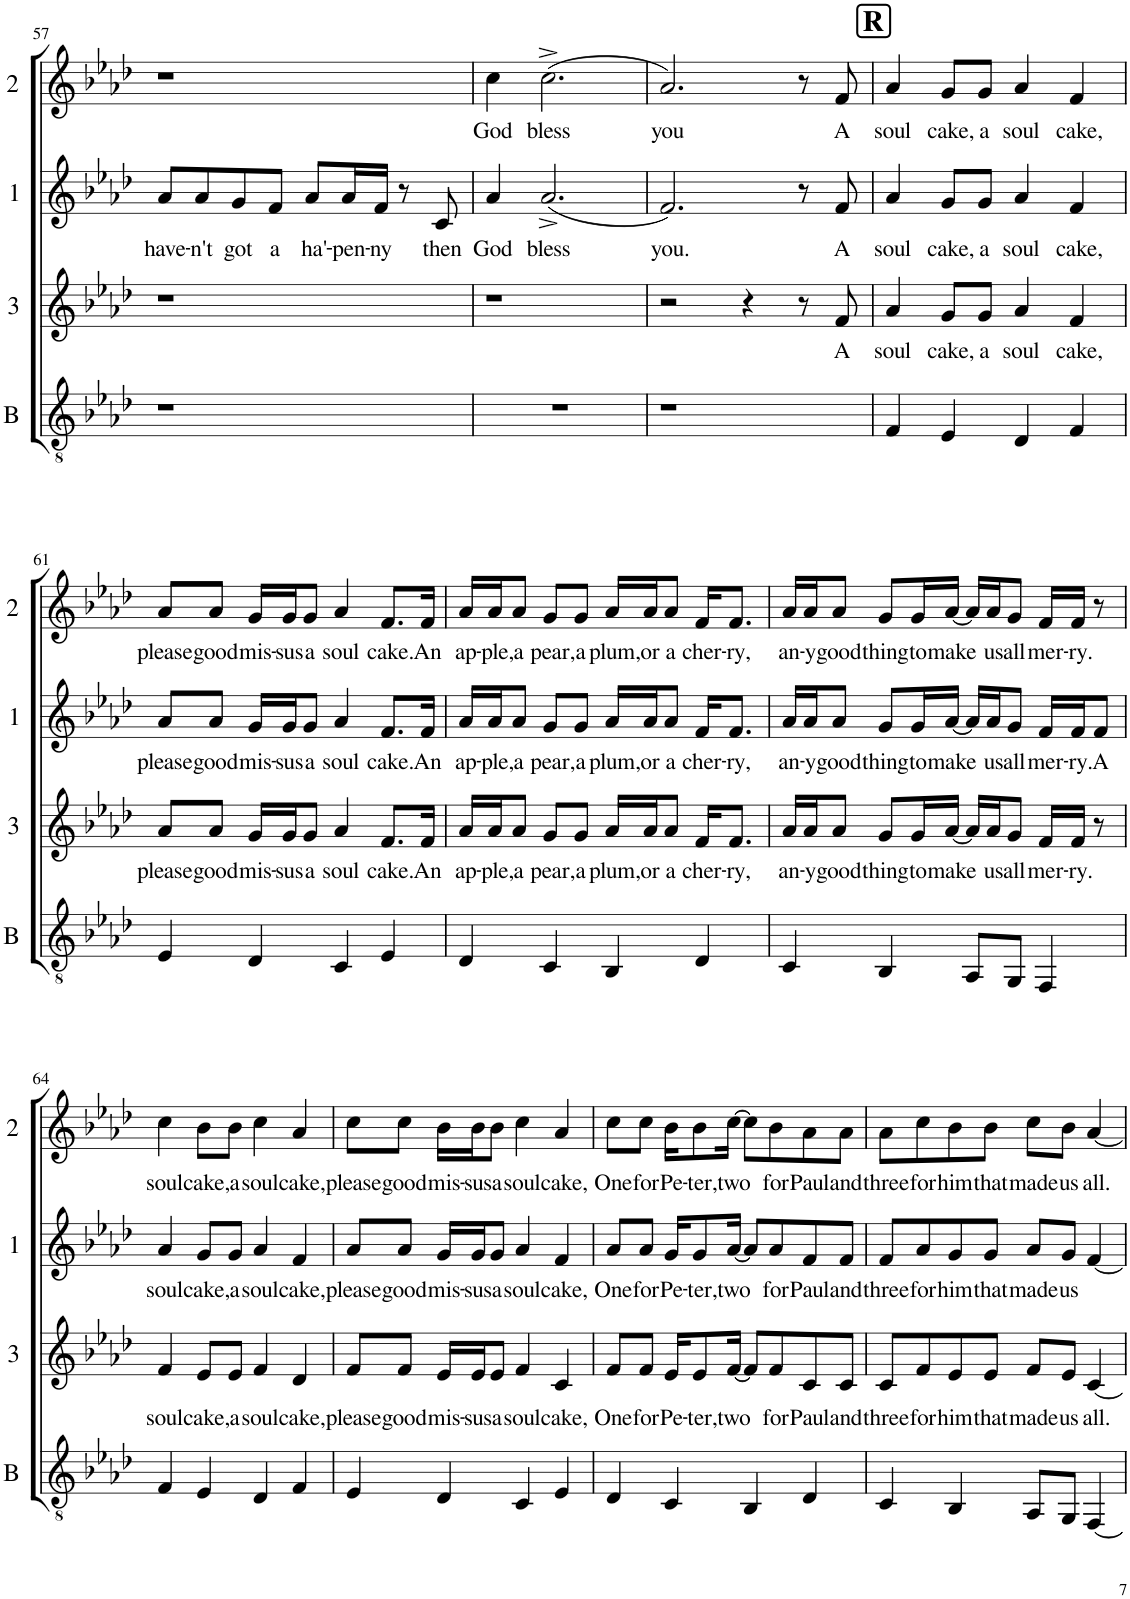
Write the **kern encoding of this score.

**kern	**kern	**text	**kern	**text	**kern	**text
*part4	*part3	*part3	*part2	*part2	*part1	*part1
*staff4	*staff3	*staff3	*staff2	*staff2	*staff1	*staff1
*I"Bas	*I"Dolní	*	*I"Hlavní	*	*I"Horní	*
*I'B	*	*	*	*	*	*
!!LO:PB:g=z
*clefGv2	*clefG2	*	*clefG2	*	*clefG2	*
*k[b-e-a-d-]	*k[b-e-a-d-]	*	*k[b-e-a-d-]	*	*k[b-e-a-d-]	*
*M4/4	*M4/4	*	*M4/4	*	*M4/4	*
=57	=57	=57	=57	=57	=57	=57
!	!	!	!	!LO:LY:b	!	!
1r	1r	.	8a-/L	have-	1r	.
!	!	!	!	!LO:LY:b	!	!
.	.	.	8a-/	-n't	.	.
!	!	!	!	!LO:LY:b	!	!
.	.	.	8g/	got	.	.
!	!	!	!	!LO:LY:b	!	!
.	.	.	8f/J	a	.	.
!	!	!	!	!LO:LY:b	!	!
.	.	.	8a-/L	ha'-	.	.
!	!	!	!	!LO:LY:b	!	!
.	.	.	16a-/L	-pen-	.	.
!	!	!	!	!LO:LY:b	!	!
.	.	.	16f/JJ	-ny	.	.
.	.	.	8r	.	.	.
!	!	!	!	!LO:LY:b	!	!
.	.	.	8c/	then	.	.
=58	=58	=58	=58	=58	=58	=58
!	!	!	!	!LO:LY:b	!	!LO:LY:b
1r	1r	.	4a-/	God	4cc\	God
!	!	!	!	!LO:LY:b	!	!LO:LY:b
.	.	.	(2.a-^/	bless	(2.cc^\	bless
=59	=59	=59	=59	=59	=59	=59
!	!	!	!	!LO:LY:b	!	!LO:LY:b
1r	2r	.	2.f/)	you.	2.a-/)	you
.	4r	.	.	.	.	.
.	8r	.	8r	.	8r	.
!	!	!LO:LY:b	!	!LO:LY:b	!	!LO:LY:b
.	8f/	A	8f/	A	8f/	A
!!LO:REH:place=s1:a:B:cj:fs=14:t=R
=60	=60	=60	=60	=60	=60	=60
!	!	!LO:LY:b	!	!LO:LY:b	!	!LO:LY:b
4F/	4a-/	soul	4a-/	soul	4a-/	soul
!	!	!LO:LY:b	!	!LO:LY:b	!	!LO:LY:b
4E-/	8g/L	cake,	8g/L	cake,	8g/L	cake,
!	!	!LO:LY:b	!	!LO:LY:b	!	!LO:LY:b
.	8g/J	a	8g/J	a	8g/J	a
!	!	!LO:LY:b	!	!LO:LY:b	!	!LO:LY:b
4D-/	4a-/	soul	4a-/	soul	4a-/	soul
!	!	!LO:LY:b	!	!LO:LY:b	!	!LO:LY:b
4F/	4f/	cake,	4f/	cake,	4f/	cake,
!!LO:LB:g=z
=61	=61	=61	=61	=61	=61	=61
!	!	!LO:LY:b	!	!LO:LY:b	!	!LO:LY:b
4E-/	8a-/L	please	8a-/L	please	8a-/L	please
!	!	!LO:LY:b	!	!LO:LY:b	!	!LO:LY:b
.	8a-/J	good	8a-/J	good	8a-/J	good
!	!	!LO:LY:b	!	!LO:LY:b	!	!LO:LY:b
4D-/	16g/LL	mis-	16g/LL	mis-	16g/LL	mis-
!	!	!LO:LY:b	!	!LO:LY:b	!	!LO:LY:b
.	16g/J	-sus	16g/J	-sus	16g/J	-sus
!	!	!LO:LY:b	!	!LO:LY:b	!	!LO:LY:b
.	8g/J	a	8g/J	a	8g/J	a
!	!	!LO:LY:b	!	!LO:LY:b	!	!LO:LY:b
4C/	4a-/	soul	4a-/	soul	4a-/	soul
!	!	!LO:LY:b	!	!LO:LY:b	!	!LO:LY:b
4E-/	8.f/L	cake.	8.f/L	cake.	8.f/L	cake.
!	!	!LO:LY:b	!	!LO:LY:b	!	!LO:LY:b
.	16f/Jk	An	16f/Jk	An	16f/Jk	An
=62	=62	=62	=62	=62	=62	=62
!	!	!LO:LY:b	!	!LO:LY:b	!	!LO:LY:b
4D-/	16a-/LL	ap-	16a-/LL	ap-	16a-/LL	ap-
!	!	!LO:LY:b	!	!LO:LY:b	!	!LO:LY:b
.	16a-/J	-ple,	16a-/J	-ple,	16a-/J	-ple,
!	!	!LO:LY:b	!	!LO:LY:b	!	!LO:LY:b
.	8a-/J	a	8a-/J	a	8a-/J	a
!	!	!LO:LY:b	!	!LO:LY:b	!	!LO:LY:b
4C/	8g/L	pear,	8g/L	pear,	8g/L	pear,
!	!	!LO:LY:b	!	!LO:LY:b	!	!LO:LY:b
.	8g/J	a	8g/J	a	8g/J	a
!	!	!LO:LY:b	!	!LO:LY:b	!	!LO:LY:b
4BB-/	16a-/LL	plum,	16a-/LL	plum,	16a-/LL	plum,
!	!	!LO:LY:b	!	!LO:LY:b	!	!LO:LY:b
.	16a-/J	or	16a-/J	or	16a-/J	or
!	!	!LO:LY:b	!	!LO:LY:b	!	!LO:LY:b
.	8a-/J	a	8a-/J	a	8a-/J	a
!	!	!LO:LY:b	!	!LO:LY:b	!	!LO:LY:b
4D-/	16f/KL	cher-	16f/KL	cher-	16f/KL	cher-
!	!	!LO:LY:b	!	!LO:LY:b	!	!LO:LY:b
.	8.f/J	-ry,	8.f/J	-ry,	8.f/J	-ry,
=63	=63	=63	=63	=63	=63	=63
!	!	!LO:LY:b	!	!LO:LY:b	!	!LO:LY:b
4C/	16a-/LL	an-	16a-/LL	an-	16a-/LL	an-
!	!	!LO:LY:b	!	!LO:LY:b	!	!LO:LY:b
.	16a-/J	-y	16a-/J	-y	16a-/J	-y
!	!	!LO:LY:b	!	!LO:LY:b	!	!LO:LY:b
.	8a-/J	good	8a-/J	good	8a-/J	good
!	!	!LO:LY:b	!	!LO:LY:b	!	!LO:LY:b
4BB-/	8g/L	thing	8g/L	thing	8g/L	thing
!	!	!LO:LY:b	!	!LO:LY:b	!	!LO:LY:b
.	16g/L	to	16g/L	to	16g/L	to
!	!	!LO:LY:b	!	!LO:LY:b	!	!LO:LY:b
.	[16a-/JJ	make	[16a-/JJ	make	[16a-/JJ	make
8AA-/L	16a-/LL]	.	16a-/LL]	.	16a-/LL]	.
!	!	!LO:LY:b	!	!LO:LY:b	!	!LO:LY:b
.	16a-/J	us	16a-/J	us	16a-/J	us
!	!	!LO:LY:b	!	!LO:LY:b	!	!LO:LY:b
8GG/J	8g/J	all	8g/J	all	8g/J	all
!	!	!LO:LY:b	!	!LO:LY:b	!	!LO:LY:b
4FF/	16f/LL	mer-	16f/LL	mer-	16f/LL	mer-
!	!	!LO:LY:b	!	!LO:LY:b	!	!LO:LY:b
.	16f/JJ	-ry.	16f/J	-ry.	16f/JJ	-ry.
!	!	!	!	!LO:LY:b	!	!
.	8r	.	8f/J	A	8r	.
!!LO:LB:g=z
=64	=64	=64	=64	=64	=64	=64
!	!	!LO:LY:b	!	!LO:LY:b	!	!LO:LY:b
4F/	4f/	soul	4a-/	soul	4cc\	soul
!	!	!LO:LY:b	!	!LO:LY:b	!	!LO:LY:b
4E-/	8e-/L	cake,	8g/L	cake,	8b-\L	cake,
!	!	!LO:LY:b	!	!LO:LY:b	!	!LO:LY:b
.	8e-/J	a	8g/J	a	8b-\J	a
!	!	!LO:LY:b	!	!LO:LY:b	!	!LO:LY:b
4D-/	4f/	soul	4a-/	soul	4cc\	soul
!	!	!LO:LY:b	!	!LO:LY:b	!	!LO:LY:b
4F/	4d-/	cake,	4f/	cake,	4a-/	cake,
=65	=65	=65	=65	=65	=65	=65
!	!	!LO:LY:b	!	!LO:LY:b	!	!LO:LY:b
4E-/	8f/L	please	8a-/L	please	8cc\L	please
!	!	!LO:LY:b	!	!LO:LY:b	!	!LO:LY:b
.	8f/J	good	8a-/J	good	8cc\J	good
!	!	!LO:LY:b	!	!LO:LY:b	!	!LO:LY:b
4D-/	16e-/LL	mis-	16g/LL	mis-	16b-\LL	mis-
!	!	!LO:LY:b	!	!LO:LY:b	!	!LO:LY:b
.	16e-/J	-sus	16g/J	-sus	16b-\J	-sus
!	!	!LO:LY:b	!	!LO:LY:b	!	!LO:LY:b
.	8e-/J	a	8g/J	a	8b-\J	a
!	!	!LO:LY:b	!	!LO:LY:b	!	!LO:LY:b
4C/	4f/	soul	4a-/	soul	4cc\	soul
!	!	!LO:LY:b	!	!LO:LY:b	!	!LO:LY:b
4E-/	4c/	cake,	4f/	cake,	4a-/	cake,
=66	=66	=66	=66	=66	=66	=66
!	!	!LO:LY:b	!	!LO:LY:b	!	!LO:LY:b
4D-/	8f/L	One	8a-/L	One	8cc\L	One
!	!	!LO:LY:b	!	!LO:LY:b	!	!LO:LY:b
.	8f/J	for	8a-/J	for	8cc\J	for
!	!	!LO:LY:b	!	!LO:LY:b	!	!LO:LY:b
4C/	16e-/KL	Pe-	16g/KL	Pe-	16b-\KL	Pe-
!	!	!LO:LY:b	!	!LO:LY:b	!	!LO:LY:b
.	8e-/	-ter,	8g/	-ter,	8b-\	-ter,
!	!	!LO:LY:b	!	!LO:LY:b	!	!LO:LY:b
.	[16f/Jk	two	[16a-/Jk	two	[16cc\Jk	two
4BB-/	8f/L]	.	8a-/L]	.	8cc\L]	.
!	!	!LO:LY:b	!	!LO:LY:b	!	!LO:LY:b
.	8f/	for	8a-/	for	8b-\	for
!	!	!LO:LY:b	!	!LO:LY:b	!	!LO:LY:b
4D-/	8c/	Paul	8f/	Paul	8a-\	Paul
!	!	!LO:LY:b	!	!LO:LY:b	!	!LO:LY:b
.	8c/J	and	8f/J	and	8a-\J	and
=67	=67	=67	=67	=67	=67	=67
!	!	!LO:LY:b	!	!LO:LY:b	!	!LO:LY:b
4C/	8c/L	three	8f/L	three	8a-\L	three
!	!	!LO:LY:b	!	!LO:LY:b	!	!LO:LY:b
.	8f/	for	8a-/	for	8cc\	for
!	!	!LO:LY:b	!	!LO:LY:b	!	!LO:LY:b
4BB-/	8e-/	him	8g/	him	8b-\	him
!	!	!LO:LY:b	!	!LO:LY:b	!	!LO:LY:b
.	8e-/J	that	8g/J	that	8b-\J	that
!	!	!LO:LY:b	!	!LO:LY:b	!	!LO:LY:b
8AA-/L	8f/L	made	8a-/L	made	8cc\L	made
!	!	!LO:LY:b	!	!LO:LY:b	!	!LO:LY:b
8GG/J	8e-/J	us	8g/J	us	8b-\J	us
!	!	!LO:LY:b	!	!	!	!LO:LY:b
[4FF/	[4c/	all.	[4f/	.	[4a-/	all.
=	=	=	=	=	=	=
*-	*-	*-	*-	*-	*-	*-
